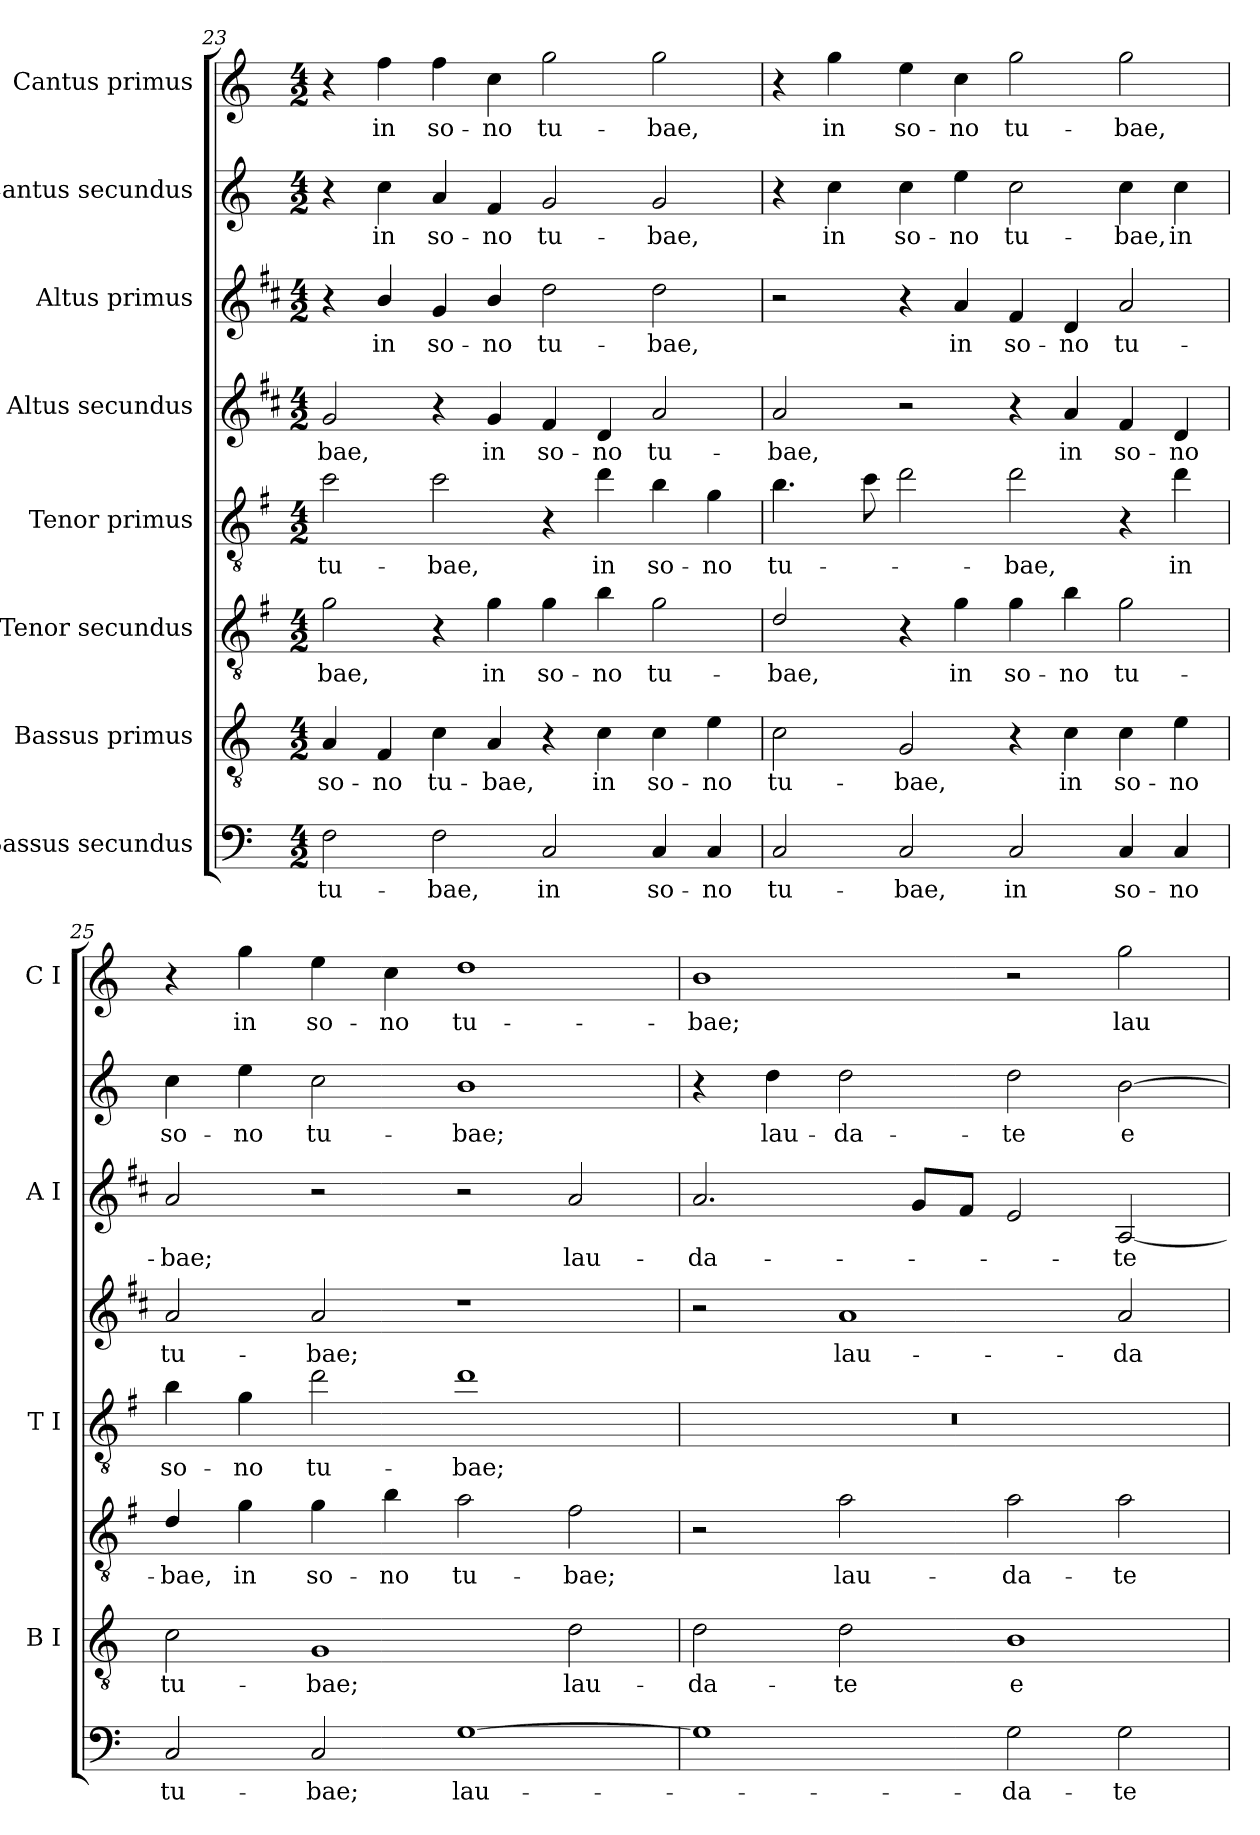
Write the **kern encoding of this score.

**kern	**text	**kern	**text	**kern	**text	**kern	**text	**kern	**text	**kern	**text	**kern	**text	**kern	**text
*part8	*part8	*part7	*part7	*part6	*part6	*part5	*part5	*part4	*part4	*part3	*part3	*part2	*part2	*part1	*part1
*staff8	*staff8	*staff7	*staff7	*staff6	*staff6	*staff5	*staff5	*staff4	*staff4	*staff3	*staff3	*staff2	*staff2	*staff1	*staff1
*I"Bassus secundus	*	*I"Bassus primus	*	*I"Tenor secundus	*	*I"Tenor primus	*	*I"Altus secundus	*	*I"Altus primus	*	*I"Cantus secundus	*	*I"Cantus primus	*
*	*	*I'B I	*	*	*	*I'T I	*	*	*	*I'A I	*	*	*	*I'C I	*
*clefF4	*	*clefGv2	*	*clefGv2	*	*clefGv2	*	*clefG2	*	*clefG2	*	*clefG2	*	*clefG2	*
*	*	*	*	*ITrd4c7	*	*ITrd4c7	*	*ITrd1c2	*	*ITrd1c2	*	*	*	*	*
*k[]	*	*k[]	*	*k[]	*	*k[]	*	*k[]	*	*k[]	*	*k[]	*	*k[]	*
*C:	*	*C:	*	*C:	*	*C:	*	*C:	*	*C:	*	*C:	*	*C:	*
*M4/2	*	*M4/2	*	*M4/2	*	*M4/2	*	*M4/2	*	*M4/2	*	*M4/2	*	*M4/2	*
=23	=23	=23	=23	=23	=23	=23	=23	=23	=23	=23	=23	=23	=23	=23	=23
!	!LO:LY:b	!	!LO:LY:b	!	!LO:LY:b	!	!LO:LY:b	!	!LO:LY:b	!	!	!	!	!	!
2F\	tu-	4A/	so-	2c\	-bae,	2f\	tu-	2f/	-bae,	4r	.	4r	.	4r	.
!	!	!	!LO:LY:b	!	!	!	!	!	!	!	!LO:LY:b	!	!LO:LY:b	!	!LO:LY:b
.	.	4F/	-no	.	.	.	.	.	.	4a/	in	4cc\	in	4ff\	in
!	!LO:LY:b	!	!LO:LY:b	!	!	!	!LO:LY:b	!	!	!	!LO:LY:b	!	!LO:LY:b	!	!LO:LY:b
2F\	-bae,	4c\	tu-	4r	.	2f\	-bae,	4r	.	4f/	so-	4a/	so-	4ff\	so-
!	!	!	!LO:LY:b	!	!LO:LY:b	!	!	!	!LO:LY:b	!	!LO:LY:b	!	!LO:LY:b	!	!LO:LY:b
.	.	4A/	-bae,	4c\	in	.	.	4f/	in	4a/	-no	4f/	-no	4cc\	-no
!	!LO:LY:b	!	!	!	!LO:LY:b	!	!	!	!LO:LY:b	!	!LO:LY:b	!	!LO:LY:b	!	!LO:LY:b
2C/	in	4r	.	4c\	so-	4r	.	4e/	so-	2cc\	tu-	2g/	tu-	2gg\	tu-
!	!	!	!LO:LY:b	!	!LO:LY:b	!	!LO:LY:b	!	!LO:LY:b	!	!	!	!	!	!
.	.	4c\	in	4e\	-no	4g\	in	4c/	-no	.	.	.	.	.	.
!	!LO:LY:b	!	!LO:LY:b	!	!LO:LY:b	!	!LO:LY:b	!	!LO:LY:b	!	!LO:LY:b	!	!LO:LY:b	!	!LO:LY:b
4C/	so-	4c\	so-	2c\	tu-	4e\	so-	2g/	tu-	2cc\	-bae,	2g/	-bae,	2gg\	-bae,
!	!LO:LY:b	!	!LO:LY:b	!	!	!	!LO:LY:b	!	!	!	!	!	!	!	!
4C/	-no	4e\	-no	.	.	4c\	-no	.	.	.	.	.	.	.	.
=24	=24	=24	=24	=24	=24	=24	=24	=24	=24	=24	=24	=24	=24	=24	=24
!	!LO:LY:b	!	!LO:LY:b	!	!LO:LY:b	!	!LO:LY:b	!	!LO:LY:b	!	!	!	!	!	!
2C/	tu-	2c\	tu-	2G/	-bae,	4.e\	tu-	2g/	-bae,	2r	.	4r	.	4r	.
!	!	!	!	!	!	!	!	!	!	!	!	!	!LO:LY:b	!	!LO:LY:b
.	.	.	.	.	.	.	.	.	.	.	.	4cc\	in	4gg\	in
.	.	.	.	.	.	8f\	.	.	.	.	.	.	.	.	.
!	!LO:LY:b	!	!LO:LY:b	!	!	!	!	!	!	!	!	!	!LO:LY:b	!	!LO:LY:b
2C/	-bae,	2G/	-bae,	4r	.	2g\	.	2r	.	4r	.	4cc\	so-	4ee\	so-
!	!	!	!	!	!LO:LY:b	!	!	!	!	!	!LO:LY:b	!	!LO:LY:b	!	!LO:LY:b
.	.	.	.	4c\	in	.	.	.	.	4g/	in	4ee\	-no	4cc\	-no
!	!LO:LY:b	!	!	!	!LO:LY:b	!	!LO:LY:b	!	!	!	!LO:LY:b	!	!LO:LY:b	!	!LO:LY:b
2C/	in	4r	.	4c\	so-	2g\	-bae,	4r	.	4e/	so-	2cc\	tu-	2gg\	tu-
!	!	!	!LO:LY:b	!	!LO:LY:b	!	!	!	!LO:LY:b	!	!LO:LY:b	!	!	!	!
.	.	4c\	in	4e\	-no	.	.	4g/	in	4c/	-no	.	.	.	.
!	!LO:LY:b	!	!LO:LY:b	!	!LO:LY:b	!	!	!	!LO:LY:b	!	!LO:LY:b	!	!LO:LY:b	!	!LO:LY:b
4C/	so-	4c\	so-	2c\	tu-	4r	.	4e/	so-	2g/	tu-	4cc\	-bae,	2gg\	-bae,
!	!LO:LY:b	!	!LO:LY:b	!	!	!	!LO:LY:b	!	!LO:LY:b	!	!	!	!LO:LY:b	!	!
4C/	-no	4e\	-no	.	.	4g\	in	4c/	-no	.	.	4cc\	in	.	.
!!LO:PB:g=z
=25	=25	=25	=25	=25	=25	=25	=25	=25	=25	=25	=25	=25	=25	=25	=25
!	!LO:LY:b	!	!LO:LY:b	!	!LO:LY:b	!	!LO:LY:b	!	!LO:LY:b	!	!LO:LY:b	!	!LO:LY:b	!	!
2C/	tu-	2c\	tu-	4G/	-bae,	4e\	so-	2g/	tu-	2g/	-bae;	4cc\	so-	4r	.
!	!	!	!	!	!LO:LY:b	!	!LO:LY:b	!	!	!	!	!	!LO:LY:b	!	!LO:LY:b
.	.	.	.	4c\	in	4c\	-no	.	.	.	.	4ee\	-no	4gg\	in
!	!LO:LY:b	!	!LO:LY:b	!	!LO:LY:b	!	!LO:LY:b	!	!LO:LY:b	!	!	!	!LO:LY:b	!	!LO:LY:b
2C/	-bae;	1G	-bae;	4c\	so-	2g\	tu-	2g/	-bae;	2r	.	2cc\	tu-	4ee\	so-
!	!	!	!	!	!LO:LY:b	!	!	!	!	!	!	!	!	!	!LO:LY:b
.	.	.	.	4e\	-no	.	.	.	.	.	.	.	.	4cc\	-no
!	!LO:LY:b	!	!	!	!LO:LY:b	!	!LO:LY:b	!	!	!	!	!	!LO:LY:b	!	!LO:LY:b
[1G	lau-	.	.	2d\	tu-	1g	-bae;	1r	.	2r	.	1b	-bae;	1dd	tu-
!	!	!	!LO:LY:b	!	!LO:LY:b	!	!	!	!	!	!LO:LY:b	!	!	!	!
.	.	2d\	lau-	2B\	-bae;	.	.	.	.	2g/	lau-	.	.	.	.
=26	=26	=26	=26	=26	=26	=26	=26	=26	=26	=26	=26	=26	=26	=26	=26
!	!	!	!LO:LY:b	!	!	!	!	!	!	!	!LO:LY:b	!	!	!	!LO:LY:b
1G]	.	2d\	-da-	2r	.	0r	.	2r	.	2.g/	-da-	4r	.	1b	-bae;
!	!	!	!	!	!	!	!	!	!	!	!	!	!LO:LY:b	!	!
.	.	.	.	.	.	.	.	.	.	.	.	4dd\	lau-	.	.
!	!	!	!LO:LY:b	!	!LO:LY:b	!	!	!	!LO:LY:b	!	!	!	!LO:LY:b	!	!
.	.	2d\	-te	2d\	lau-	.	.	1g	lau-	.	.	2dd\	-da-	.	.
.	.	.	.	.	.	.	.	.	.	8f/L	.	.	.	.	.
.	.	.	.	.	.	.	.	.	.	8e/J	.	.	.	.	.
!	!LO:LY:b	!	!LO:LY:b	!	!LO:LY:b	!	!	!	!	!	!	!	!LO:LY:b	!	!
2G\	-da-	1B	e-	2d\	-da-	.	.	.	.	2d/	.	2dd\	-te	2r	.
!	!LO:LY:b	!	!	!	!LO:LY:b	!	!	!	!LO:LY:b	!	!LO:LY:b	!	!LO:LY:b	!	!LO:LY:b
2G\	-te	.	.	2d\	-te	.	.	2g/	-da-	[2G/	-te	[2b\	e-	2gg\	lau-
=	=	=	=	=	=	=	=	=	=	=	=	=	=	=	=
*-	*-	*-	*-	*-	*-	*-	*-	*-	*-	*-	*-	*-	*-	*-	*-
